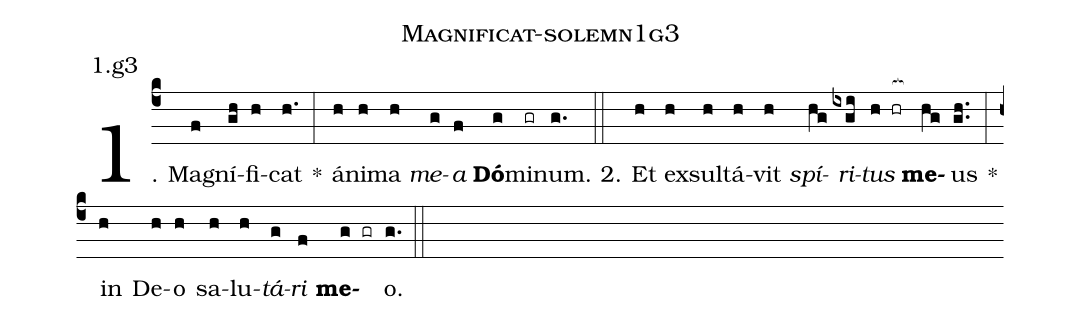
name: Magnificat-solemn1g3;
annotation: 1.g3;
%%
(c4)1. Ma(f)gní(gh)fi(h)cat(h.) *(:) á(h)ni(h)ma(h) <i>me</i>(g)<i>a</i>(f) <b>Dó</b>(g)mi(gr)num.(g.) (::)
2. Et(h) ex(h)sul(h)tá(h)vit(h) <i>spí</i>(hg)<i>ri</i>(ixgi)<i>tus</i>(h hr[ocb:1{]) <b>me</b>(hg[ocb:0}])us(gh..) *(:) in(h) De(h)o(h) sa(h)lu(h)<i>tá</i>(g)<i>ri</i>(f) <b>me</b>(g gr)o.(g.) (::)
